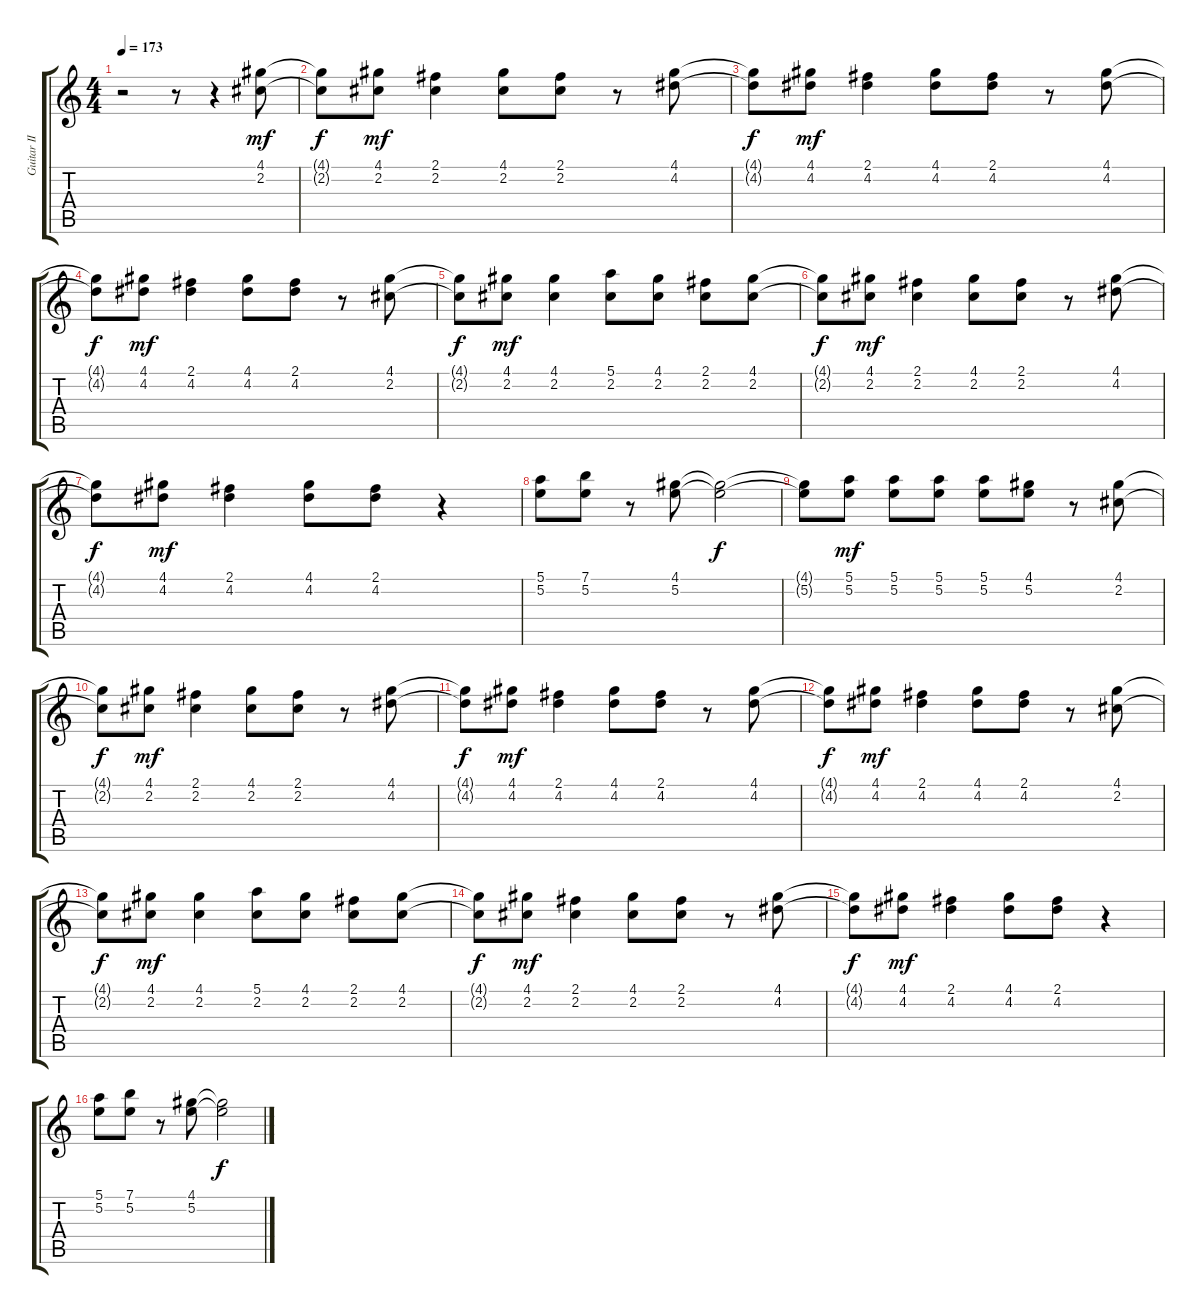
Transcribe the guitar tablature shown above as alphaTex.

\track ("Guitar II" "Guitar II") {instrument distortionguitar}
\staff {score tabs}
\tuning (E4 B3 G3 D3 A2 E2) {hide}
\ts (4 4)
\tempo 173
\clef g2
\ks c
r.2{dy mf instrument distortionguitar} r.8 r.4 (4.1 2.2).8 |
(4.1{t} 2.2{t}).8{dy f} (4.1 2.2).8{dy mf} (2.1 2.2).4 (4.1 2.2).8 (2.1 2.2).8 r.8 (4.1 4.2).8 |
(4.1{t} 4.2{t}).8{dy f} (4.1 4.2).8{dy mf} (2.1 4.2).4 (4.1 4.2).8 (2.1 4.2).8 r.8 (4.1 4.2).8 |
(4.1{t} 4.2{t}).8{dy f} (4.1 4.2).8{dy mf} (2.1 4.2).4 (4.1 4.2).8 (2.1 4.2).8 r.8 (4.1 2.2).8 |
(4.1{t} 2.2{t}).8{dy f} (4.1 2.2).8{dy mf} (4.1 2.2).4 (5.1 2.2).8 (4.1 2.2).8 (2.1 2.2).8 (4.1 2.2).8 |
(4.1{t} 2.2{t}).8{dy f} (4.1 2.2).8{dy mf} (2.1 2.2).4 (4.1 2.2).8 (2.1 2.2).8 r.8 (4.1 4.2).8 |
(4.1{t} 4.2{t}).8{dy f} (4.1 4.2).8{dy mf} (2.1 4.2).4 (4.1 4.2).8 (2.1 4.2).8 r.4 |
(5.1 5.2).8 (7.1 5.2).8 r.8 (4.1 5.2).8 (4.1{t} 5.2{t}).2{dy f} |
(4.1{t} 5.2{t}).8 (5.1 5.2).8{dy mf} (5.1 5.2).8 (5.1 5.2).8 (5.1 5.2).8 (4.1 5.2).8 r.8 (4.1 2.2).8 |
(4.1{t} 2.2{t}).8{dy f} (4.1 2.2).8{dy mf} (2.1 2.2).4 (4.1 2.2).8 (2.1 2.2).8 r.8 (4.1 4.2).8 |
(4.1{t} 4.2{t}).8{dy f} (4.1 4.2).8{dy mf} (2.1 4.2).4 (4.1 4.2).8 (2.1 4.2).8 r.8 (4.1 4.2).8 |
(4.1{t} 4.2{t}).8{dy f} (4.1 4.2).8{dy mf} (2.1 4.2).4 (4.1 4.2).8 (2.1 4.2).8 r.8 (4.1 2.2).8 |
(4.1{t} 2.2{t}).8{dy f} (4.1 2.2).8{dy mf} (4.1 2.2).4 (5.1 2.2).8 (4.1 2.2).8 (2.1 2.2).8 (4.1 2.2).8 |
(4.1{t} 2.2{t}).8{dy f} (4.1 2.2).8{dy mf} (2.1 2.2).4 (4.1 2.2).8 (2.1 2.2).8 r.8 (4.1 4.2).8 |
(4.1{t} 4.2{t}).8{dy f} (4.1 4.2).8{dy mf} (2.1 4.2).4 (4.1 4.2).8 (2.1 4.2).8 r.4 |
(5.1 5.2).8 (7.1 5.2).8 r.8 (4.1 5.2).8 (4.1{t} 5.2{t}).2{dy f}
